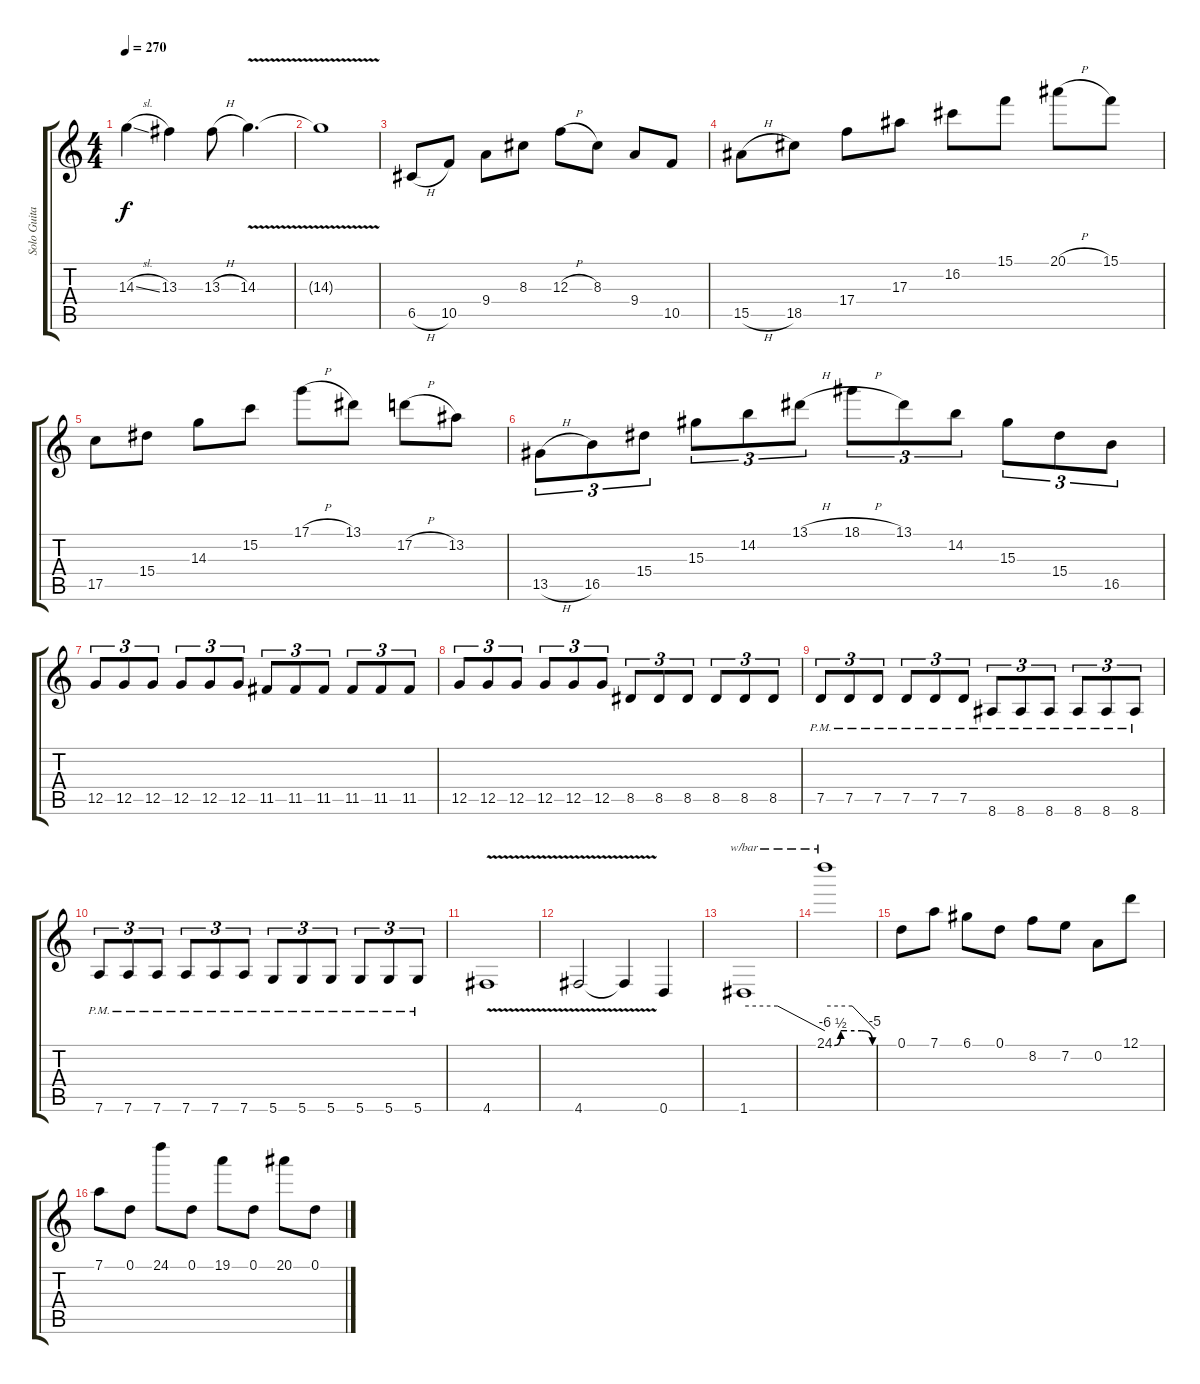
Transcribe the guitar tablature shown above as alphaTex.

\track ("Solo Guitar" "Solo Guita") {instrument overdrivenguitar}
\staff {score tabs}
\tuning (D4 A3 F3 C3 G2 D2) {hide}
\ts (4 4)
\tempo 270
\clef g2
\ks c
14.3{sl}.4{dy f} 13.3.4 13.3{h}.8 14.3{v}.4{d} |
14.3{t}.1 |
6.5{h}.8 10.5.8 9.4.8 8.3.8 12.3{h}.8 8.3.8 9.4.8 10.5.8 |
15.5{h}.8 18.5.8 17.4.8 17.3.8 16.2.8 15.1.8 20.1{h}.8 15.1.8 |
17.5.8 15.4.8 14.3.8 15.2.8 17.1{h}.8 13.1.8 17.2{h}.8 13.2.8 |
13.5{h}.8{tu (3 2)} 16.5.8{tu (3 2)} 15.4.8{tu (3 2)} 15.3.8{tu (3 2)} 14.2.8{tu (3 2)} 13.1{h}.8{tu (3 2)} 18.1{h}.8{tu (3 2)} 13.1.8{tu (3 2)} 14.2.8{tu (3 2)} 15.3.8{tu (3 2)} 15.4.8{tu (3 2)} 16.5.8{tu (3 2)} |
12.5.8{tu (3 2)} 12.5.8{tu (3 2)} 12.5.8{tu (3 2)} 12.5.8{tu (3 2)} 12.5.8{tu (3 2)} 12.5.8{tu (3 2)} 11.5.8{tu (3 2)} 11.5.8{tu (3 2)} 11.5.8{tu (3 2)} 11.5.8{tu (3 2)} 11.5.8{tu (3 2)} 11.5.8{tu (3 2)} |
12.5.8{tu (3 2)} 12.5.8{tu (3 2)} 12.5.8{tu (3 2)} 12.5.8{tu (3 2)} 12.5.8{tu (3 2)} 12.5.8{tu (3 2)} 8.5.8{tu (3 2)} 8.5.8{tu (3 2)} 8.5.8{tu (3 2)} 8.5.8{tu (3 2)} 8.5.8{tu (3 2)} 8.5.8{tu (3 2)} |
7.5{pm}.8{tu (3 2)} 7.5{pm}.8{tu (3 2)} 7.5{pm}.8{tu (3 2)} 7.5{pm}.8{tu (3 2)} 7.5{pm}.8{tu (3 2)} 7.5{pm}.8{tu (3 2)} 8.6{pm}.8{tu (3 2)} 8.6{pm}.8{tu (3 2)} 8.6{pm}.8{tu (3 2)} 8.6{pm}.8{tu (3 2)} 8.6{pm}.8{tu (3 2)} 8.6{pm}.8{tu (3 2)} |
7.6{pm}.8{tu (3 2)} 7.6{pm}.8{tu (3 2)} 7.6{pm}.8{tu (3 2)} 7.6{pm}.8{tu (3 2)} 7.6{pm}.8{tu (3 2)} 7.6{pm}.8{tu (3 2)} 5.6{pm}.8{tu (3 2)} 5.6{pm}.8{tu (3 2)} 5.6{pm}.8{tu (3 2)} 5.6{pm}.8{tu (3 2)} 5.6{pm}.8{tu (3 2)} 5.6{pm}.8{tu (3 2)} |
4.6{v}.1 |
4.6{v}.2 4.6{t}.4 0.6.4 |
1.6.1{tbe (custom default 0 0 25 0 60 -24)} |
24.1{be (custom 0 0 10 2 20 2 43 2 60 0)}.1{tbe (custom default 0 0 33 0 60 -20)} |
0.1.8 7.1.8 6.1.8 0.1.8 8.2.8 7.2.8 0.2.8 12.1.8 |
7.1.8 0.1.8 24.1.8 0.1.8 19.1.8 0.1.8 20.1.8 0.1.8
